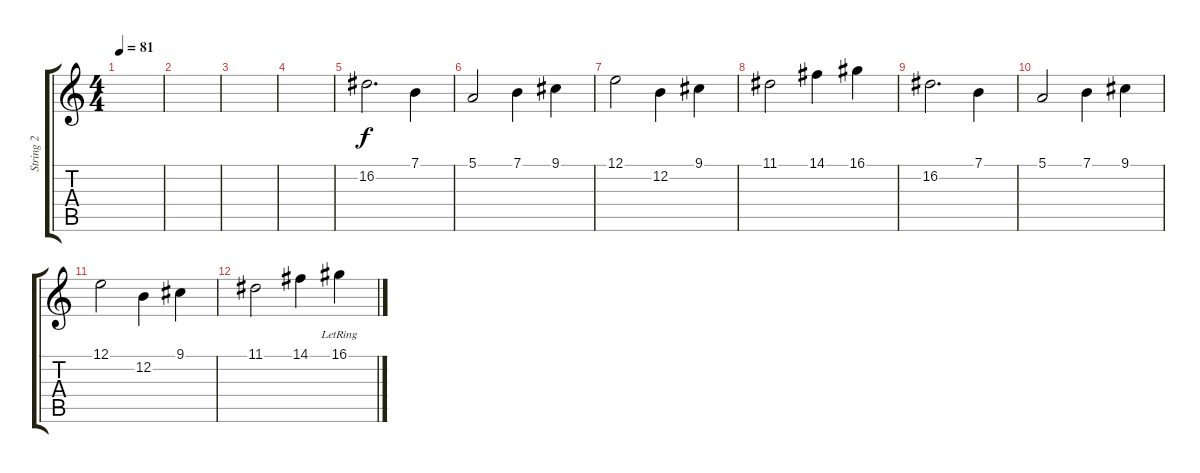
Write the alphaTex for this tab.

\track ("String 2" "String 2") {instrument synthstrings1}
\staff {score tabs}
\tuning (E4 B3 G3 D3 A2 E2) {hide}
\ts (4 4)
\tempo 81
\clef g2
\ks c
|
|
|
|
16.2.2{d} 7.1.4 |
5.1.2 7.1.4 9.1.4 |
12.1.2 12.2.4 9.1.4 |
11.1.2 14.1.4 16.1.4 |
16.2.2{d} 7.1.4 |
5.1.2 7.1.4 9.1.4 |
12.1.2 12.2.4 9.1.4 |
11.1.2 14.1.4 16.1{lr}.4
